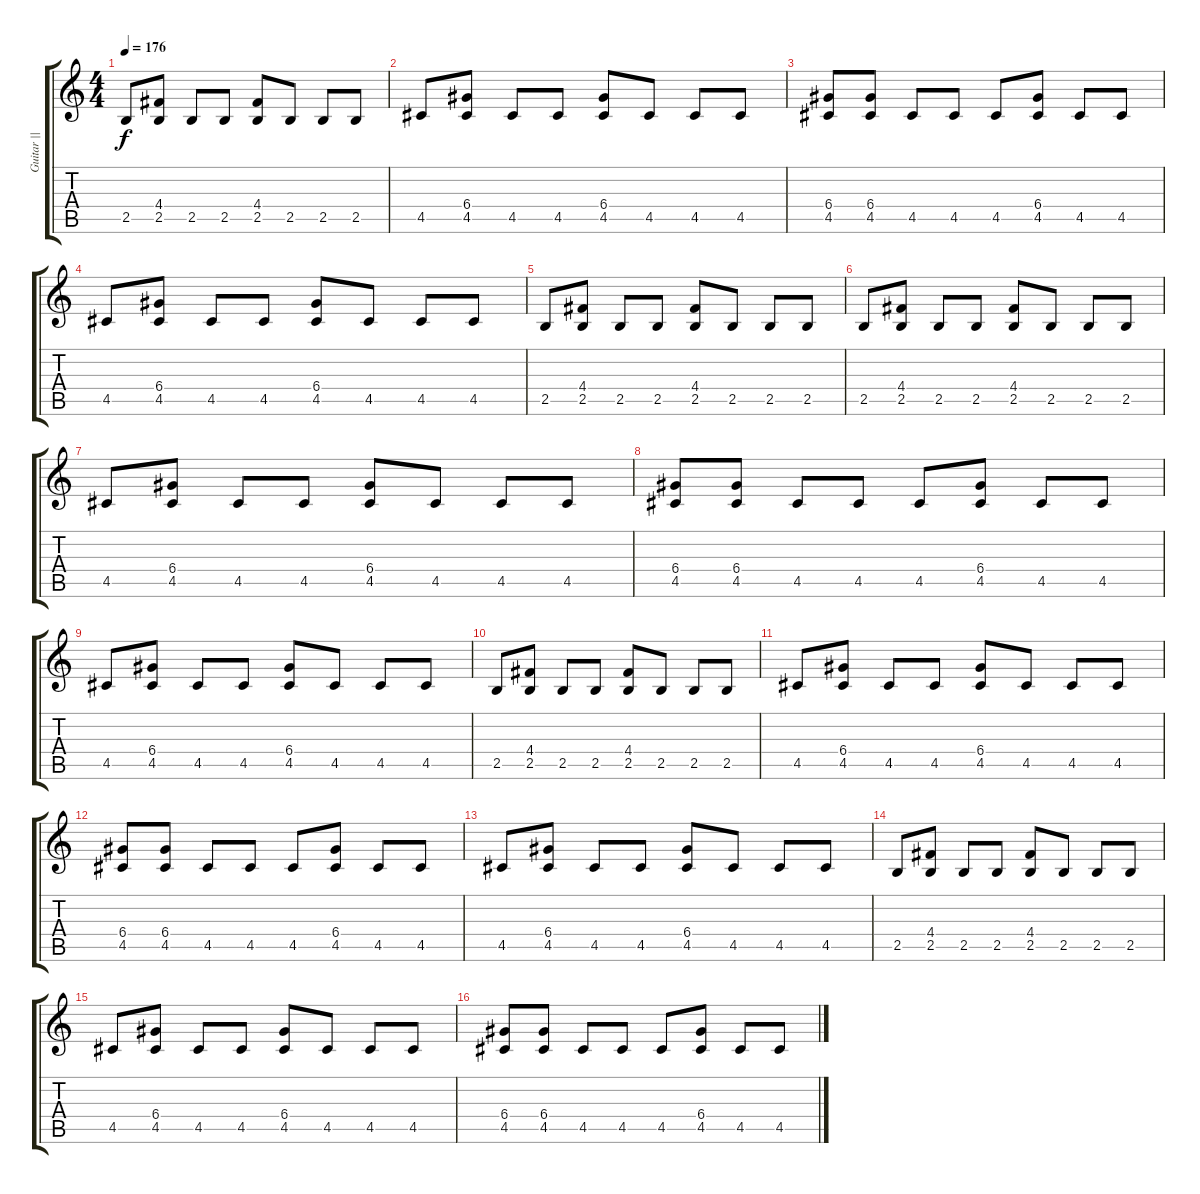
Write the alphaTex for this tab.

\track ("Guitar ||" "Guitar ||") {instrument distortionguitar}
\staff {score tabs}
\tuning (E4 B3 G3 D3 A2 E2) {hide}
\ts (4 4)
\tempo 176
\clef g2
\ks c
2.5.8{dy f} (4.4 2.5).8 2.5.8 2.5.8 (4.4 2.5).8 2.5.8 2.5.8 2.5.8 |
4.5.8 (6.4 4.5).8 4.5.8 4.5.8 (6.4 4.5).8 4.5.8 4.5.8 4.5.8 |
(6.4 4.5).8 (6.4 4.5).8 4.5.8 4.5.8 4.5.8 (6.4 4.5).8 4.5.8 4.5.8 |
4.5.8 (6.4 4.5).8 4.5.8 4.5.8 (6.4 4.5).8 4.5.8 4.5.8 4.5.8 |
2.5.8 (4.4 2.5).8 2.5.8 2.5.8 (4.4 2.5).8 2.5.8 2.5.8 2.5.8 |
2.5.8 (4.4 2.5).8 2.5.8 2.5.8 (4.4 2.5).8 2.5.8 2.5.8 2.5.8 |
4.5.8 (6.4 4.5).8 4.5.8 4.5.8 (6.4 4.5).8 4.5.8 4.5.8 4.5.8 |
(6.4 4.5).8 (6.4 4.5).8 4.5.8 4.5.8 4.5.8 (6.4 4.5).8 4.5.8 4.5.8 |
4.5.8 (6.4 4.5).8 4.5.8 4.5.8 (6.4 4.5).8 4.5.8 4.5.8 4.5.8 |
2.5.8 (4.4 2.5).8 2.5.8 2.5.8 (4.4 2.5).8 2.5.8 2.5.8 2.5.8 |
4.5.8 (6.4 4.5).8 4.5.8 4.5.8 (6.4 4.5).8 4.5.8 4.5.8 4.5.8 |
(6.4 4.5).8 (6.4 4.5).8 4.5.8 4.5.8 4.5.8 (6.4 4.5).8 4.5.8 4.5.8 |
4.5.8 (6.4 4.5).8 4.5.8 4.5.8 (6.4 4.5).8 4.5.8 4.5.8 4.5.8 |
2.5.8 (4.4 2.5).8 2.5.8 2.5.8 (4.4 2.5).8 2.5.8 2.5.8 2.5.8 |
4.5.8 (6.4 4.5).8 4.5.8 4.5.8 (6.4 4.5).8 4.5.8 4.5.8 4.5.8 |
(6.4 4.5).8 (6.4 4.5).8 4.5.8 4.5.8 4.5.8 (6.4 4.5).8 4.5.8 4.5.8
